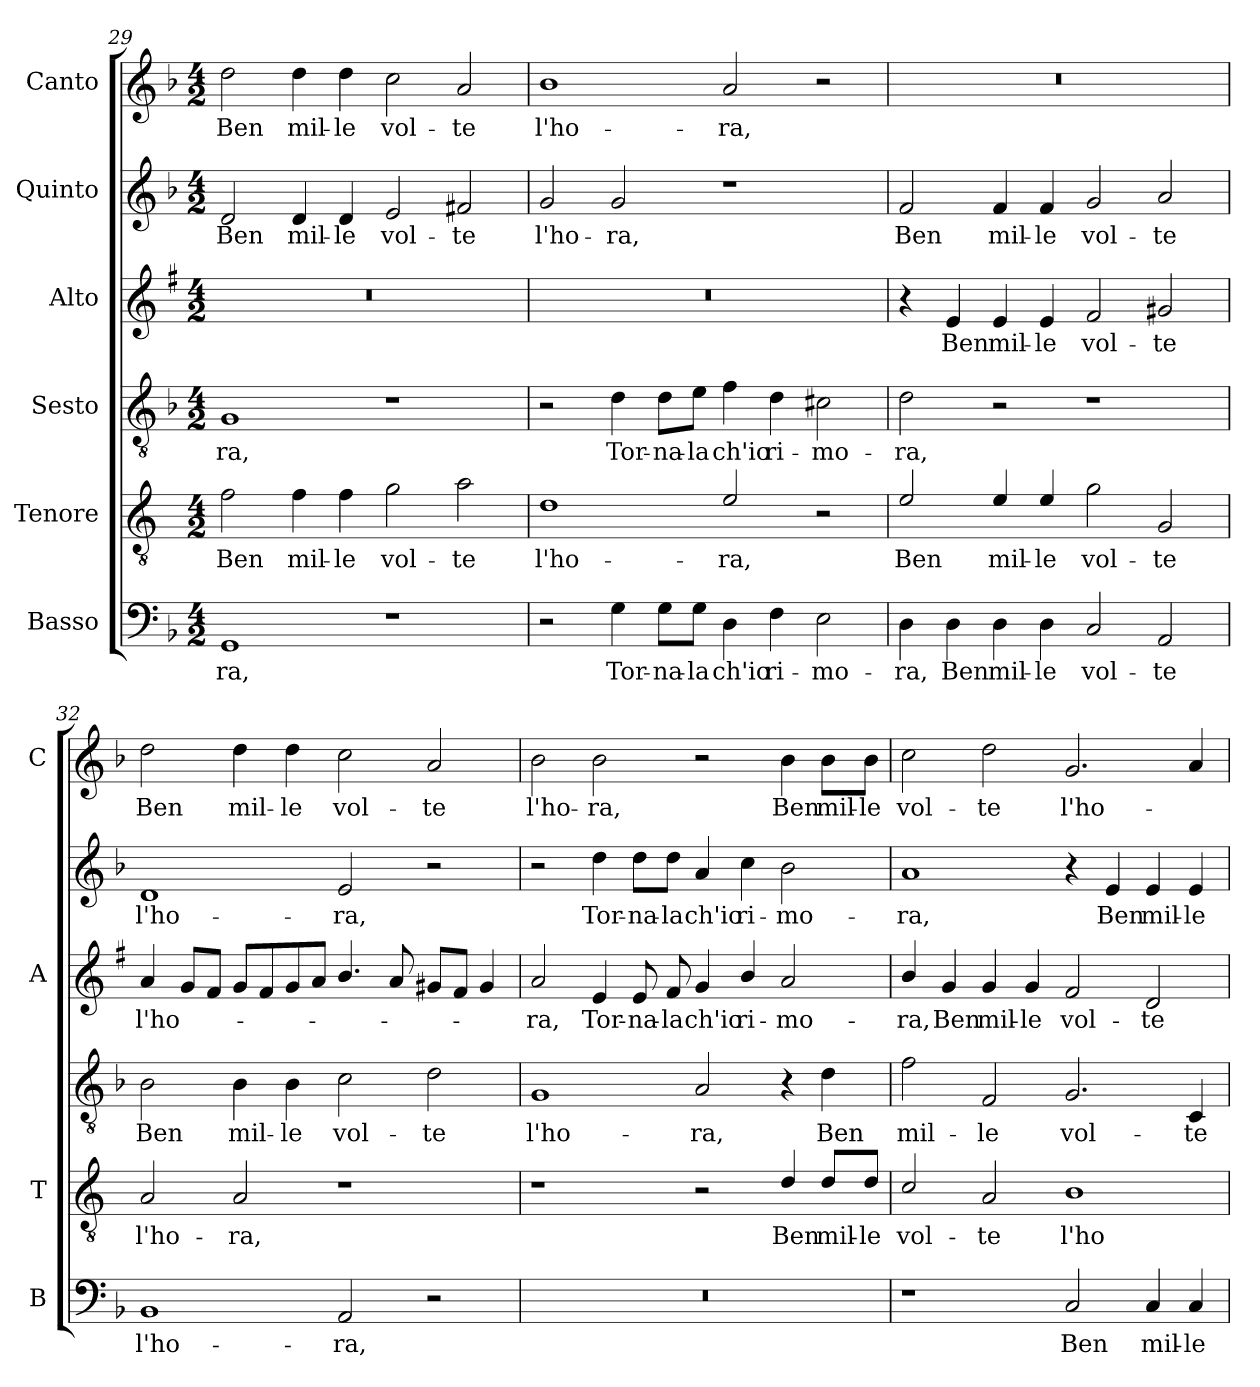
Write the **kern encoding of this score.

**kern	**text	**kern	**text	**kern	**text	**kern	**text	**kern	**text	**kern	**text
*part6	*part6	*part5	*part5	*part4	*part4	*part3	*part3	*part2	*part2	*part1	*part1
*staff6	*staff6	*staff5	*staff5	*staff4	*staff4	*staff3	*staff3	*staff2	*staff2	*staff1	*staff1
*I"Basso	*	*I"Tenore	*	*I"Sesto	*	*I"Alto	*	*I"Quinto	*	*I"Canto	*
*I'B	*	*I'T	*	*	*	*I'A	*	*	*	*I'C	*
*clefF4	*	*clefGv2	*	*clefGv2	*	*clefG2	*	*clefG2	*	*clefG2	*
*	*	*ITrd4c7	*	*	*	*ITrd1c2	*	*	*	*	*
*k[b-]	*	*k[b-]	*	*k[b-]	*	*k[b-]	*	*k[b-]	*	*k[b-]	*
*F:	*	*F:	*	*F:	*	*F:	*	*F:	*	*F:	*
*M4/2	*	*M4/2	*	*M4/2	*	*M4/2	*	*M4/2	*	*M4/2	*
=29	=29	=29	=29	=29	=29	=29	=29	=29	=29	=29	=29
!	!LO:LY:b	!	!LO:LY:b	!	!LO:LY:b	!	!	!	!LO:LY:b	!	!LO:LY:b
1GG	-ra,	2B-\	Ben	1G	-ra,	0r	.	2d/	Ben	2dd\	Ben
!	!	!	!LO:LY:b	!	!	!	!	!	!LO:LY:b	!	!LO:LY:b
.	.	4B-\	mil-	.	.	.	.	4d/	mil-	4dd\	mil-
!	!	!	!LO:LY:b	!	!	!	!	!	!LO:LY:b	!	!LO:LY:b
.	.	4B-\	-le	.	.	.	.	4d/	-le	4dd\	-le
!	!	!	!LO:LY:b	!	!	!	!	!	!LO:LY:b	!	!LO:LY:b
1r	.	2c\	vol-	1r	.	.	.	2e/	vol-	2cc\	vol-
!	!	!	!LO:LY:b	!	!	!	!	!	!LO:LY:b	!	!LO:LY:b
.	.	2d\	-te	.	.	.	.	2f#X/	-te	2a/	-te
=30	=30	=30	=30	=30	=30	=30	=30	=30	=30	=30	=30
!	!	!	!LO:LY:b	!	!	!	!	!	!LO:LY:b	!	!LO:LY:b
2r	.	1G	l'ho-	2r	.	0r	.	2g/	l'ho-	1b-	l'ho-
!	!LO:LY:b	!	!	!	!LO:LY:b	!	!	!	!LO:LY:b	!	!
4G\	Tor-	.	.	4d\	Tor-	.	.	2g/	-ra,	.	.
!	!LO:LY:b	!	!	!	!LO:LY:b	!	!	!	!	!	!
8G\L	-na-	.	.	8d\L	-na-	.	.	.	.	.	.
!	!LO:LY:b	!	!	!	!LO:LY:b	!	!	!	!	!	!
8G\J	-la	.	.	8e\J	-la	.	.	.	.	.	.
!	!LO:LY:b	!	!LO:LY:b	!	!LO:LY:b	!	!	!	!	!	!LO:LY:b
4D\	ch'io	2A/	-ra,	4f\	ch'io	.	.	1r	.	2a/	-ra,
!	!LO:LY:b	!	!	!	!LO:LY:b	!	!	!	!	!	!
4F\	ri-	.	.	4d\	ri-	.	.	.	.	.	.
!	!LO:LY:b	!	!	!	!LO:LY:b	!	!	!	!	!	!
2E\	-mo-	2r	.	2c#X\	-mo-	.	.	.	.	2r	.
=31	=31	=31	=31	=31	=31	=31	=31	=31	=31	=31	=31
!	!LO:LY:b	!	!LO:LY:b	!	!LO:LY:b	!	!	!	!LO:LY:b	!	!
4D\	-ra,	2A/	Ben	2d\	-ra,	4r	.	2f/	Ben	0r	.
!	!LO:LY:b	!	!	!	!	!	!LO:LY:b	!	!	!	!
4D\	Ben	.	.	.	.	4d/	Ben	.	.	.	.
!	!LO:LY:b	!	!LO:LY:b	!	!	!	!LO:LY:b	!	!LO:LY:b	!	!
4D\	mil-	4A/	mil-	2r	.	4d/	mil-	4f/	mil-	.	.
!	!LO:LY:b	!	!LO:LY:b	!	!	!	!LO:LY:b	!	!LO:LY:b	!	!
4D\	-le	4A/	-le	.	.	4d/	-le	4f/	-le	.	.
!	!LO:LY:b	!	!LO:LY:b	!	!	!	!LO:LY:b	!	!LO:LY:b	!	!
2C/	vol-	2c\	vol-	1r	.	2e/	vol-	2g/	vol-	.	.
!	!LO:LY:b	!	!LO:LY:b	!	!	!	!LO:LY:b	!	!LO:LY:b	!	!
2AA/	-te	2C/	-te	.	.	2f#X/	-te	2a/	-te	.	.
!!LO:PB:g=z
=32	=32	=32	=32	=32	=32	=32	=32	=32	=32	=32	=32
!	!LO:LY:b	!	!LO:LY:b	!	!LO:LY:b	!	!LO:LY:b	!	!LO:LY:b	!	!LO:LY:b
1BB-	l'ho-	2D/	l'ho-	2B-\	Ben	4g/	l'ho-	1d	l'ho-	2dd\	Ben
.	.	.	.	.	.	8f/L	.	.	.	.	.
.	.	.	.	.	.	8e/J	.	.	.	.	.
!	!	!	!LO:LY:b	!	!LO:LY:b	!	!	!	!	!	!LO:LY:b
.	.	2D/	-ra,	4B-\	mil-	8f/L	.	.	.	4dd\	mil-
.	.	.	.	.	.	8e/	.	.	.	.	.
!	!	!	!	!	!LO:LY:b	!	!	!	!	!	!LO:LY:b
.	.	.	.	4B-\	-le	8f/	.	.	.	4dd\	-le
.	.	.	.	.	.	8g/J	.	.	.	.	.
!	!LO:LY:b	!	!	!	!LO:LY:b	!	!	!	!LO:LY:b	!	!LO:LY:b
2AA/	-ra,	1r	.	2c\	vol-	4.a/	.	2e/	-ra,	2cc\	vol-
.	.	.	.	.	.	8g/	.	.	.	.	.
!	!	!	!	!	!LO:LY:b	!	!	!	!	!	!LO:LY:b
2r	.	.	.	2d\	-te	8f#X/L	.	2r	.	2a/	-te
.	.	.	.	.	.	8e/J	.	.	.	.	.
.	.	.	.	.	.	4f#/	.	.	.	.	.
=33	=33	=33	=33	=33	=33	=33	=33	=33	=33	=33	=33
!	!	!	!	!	!LO:LY:b	!	!LO:LY:b	!	!	!	!LO:LY:b
0r	.	1r	.	1G	l'ho-	2g/	-ra,	2r	.	2b-\	l'ho-
!	!	!	!	!	!	!	!LO:LY:b	!	!LO:LY:b	!	!LO:LY:b
.	.	.	.	.	.	4d/	Tor-	4dd\	Tor-	2b-\	-ra,
!	!	!	!	!	!	!	!LO:LY:b	!	!LO:LY:b	!	!
.	.	.	.	.	.	8d/	-na-	8dd\L	-na-	.	.
!	!	!	!	!	!	!	!LO:LY:b	!	!LO:LY:b	!	!
.	.	.	.	.	.	8e/	-la	8dd\J	-la	.	.
!	!	!	!	!	!LO:LY:b	!	!LO:LY:b	!	!LO:LY:b	!	!
.	.	2r	.	2A/	-ra,	4f/	ch'io	4a/	ch'io	2r	.
!	!	!	!	!	!	!	!LO:LY:b	!	!LO:LY:b	!	!
.	.	.	.	.	.	4a/	ri-	4cc\	ri-	.	.
!	!	!	!LO:LY:b	!	!	!	!LO:LY:b	!	!LO:LY:b	!	!LO:LY:b
.	.	4G/	Ben	4r	.	2g/	-mo-	2b-\	-mo-	4b-\	Ben
!	!	!	!LO:LY:b	!	!LO:LY:b	!	!	!	!	!	!LO:LY:b
.	.	8G/L	mil-	4d\	Ben	.	.	.	.	8b-\L	mil-
!	!	!	!LO:LY:b	!	!	!	!	!	!	!	!LO:LY:b
.	.	8G/J	-le	.	.	.	.	.	.	8b-\J	-le
=34	=34	=34	=34	=34	=34	=34	=34	=34	=34	=34	=34
!	!	!	!LO:LY:b	!	!LO:LY:b	!	!LO:LY:b	!	!LO:LY:b	!	!LO:LY:b
1r	.	2F/	vol-	2f\	mil-	4a/	-ra,	1a	-ra,	2cc\	vol-
!	!	!	!	!	!	!	!LO:LY:b	!	!	!	!
.	.	.	.	.	.	4f/	Ben	.	.	.	.
!	!	!	!LO:LY:b	!	!LO:LY:b	!	!LO:LY:b	!	!	!	!LO:LY:b
.	.	2D/	-te	2F/	-le	4f/	mil-	.	.	2dd\	-te
!	!	!	!	!	!	!	!LO:LY:b	!	!	!	!
.	.	.	.	.	.	4f/	-le	.	.	.	.
!	!LO:LY:b	!	!LO:LY:b	!	!LO:LY:b	!	!LO:LY:b	!	!	!	!LO:LY:b
2C/	Ben	1E	l'ho-	2.G/	vol-	2e/	vol-	4r	.	2.g/	l'ho-
!	!	!	!	!	!	!	!	!	!LO:LY:b	!	!
.	.	.	.	.	.	.	.	4e/	Ben	.	.
!	!LO:LY:b	!	!	!	!	!	!LO:LY:b	!	!LO:LY:b	!	!
4C/	mil-	.	.	.	.	2c/	-te	4e/	mil-	.	.
!	!LO:LY:b	!	!	!	!LO:LY:b	!	!	!	!LO:LY:b	!	!
4C/	-le	.	.	4C/	-te	.	.	4e/	-le	4a/	.
=	=	=	=	=	=	=	=	=	=	=	=
*-	*-	*-	*-	*-	*-	*-	*-	*-	*-	*-	*-
